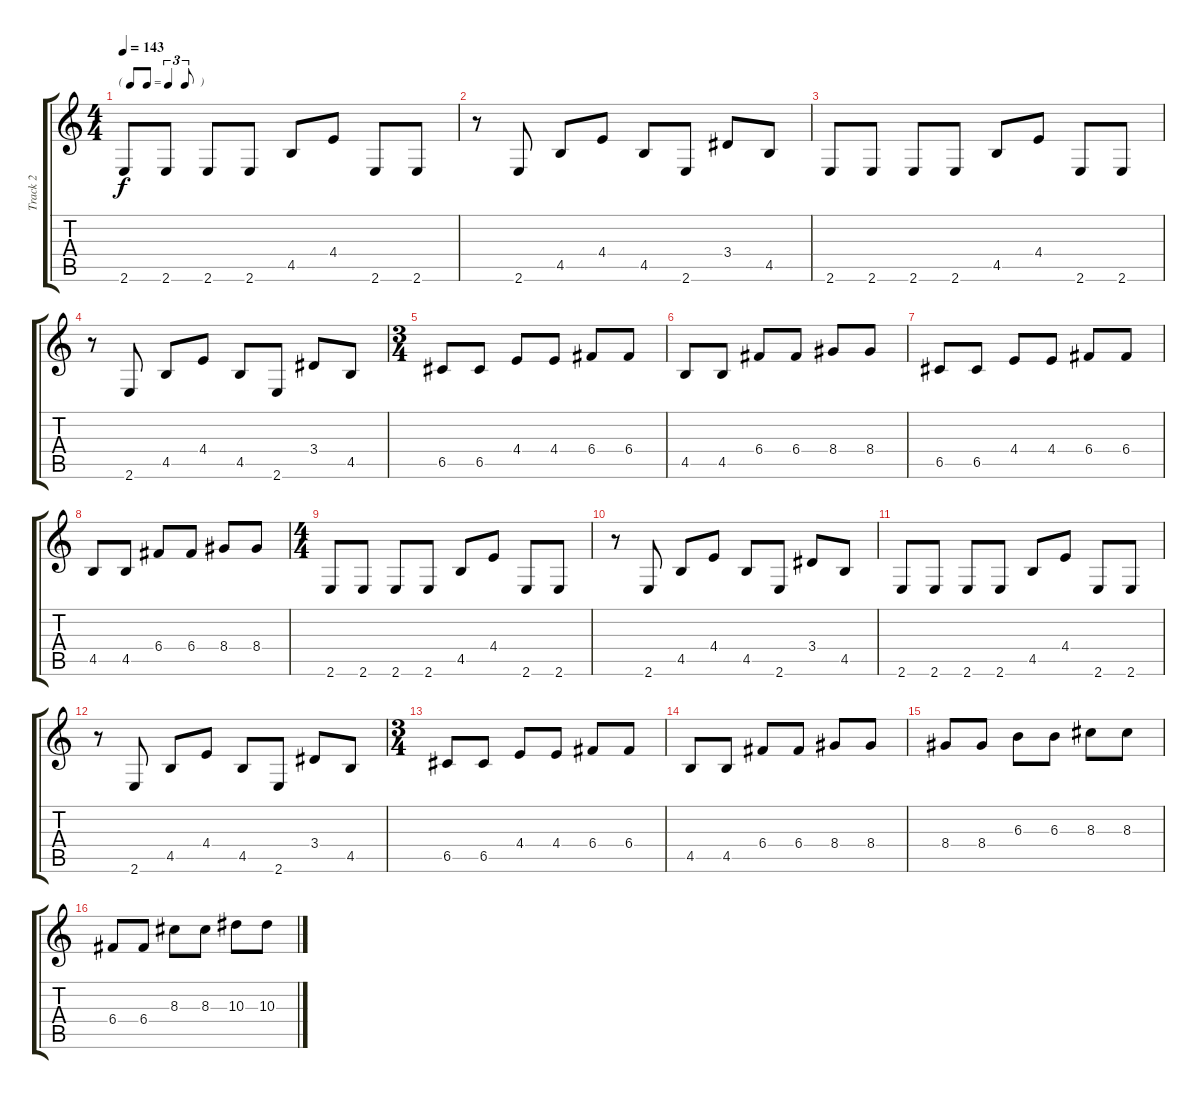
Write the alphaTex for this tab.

\track ("Track 2" "Track 2") {instrument distortionguitar}
\staff {score tabs}
\tuning (D4 A3 F3 C3 G2 D2) {hide}
\ts (4 4)
\tf triplet8th
\tempo 143
\clef g2
\ks c
2.6.8{dy f instrument distortionguitar} 2.6.8 2.6.8 2.6.8 4.5.8 4.4.8 2.6.8 2.6.8 |
r.8 2.6.8 4.5.8 4.4.8 4.5.8 2.6.8 3.4.8 4.5.8 |
2.6.8 2.6.8 2.6.8 2.6.8 4.5.8 4.4.8 2.6.8 2.6.8 |
r.8 2.6.8 4.5.8 4.4.8 4.5.8 2.6.8 3.4.8 4.5.8 |
\ts (3 4)
6.5.8 6.5.8 4.4.8 4.4.8 6.4.8 6.4.8 |
4.5.8 4.5.8 6.4.8 6.4.8 8.4.8 8.4.8 |
6.5.8 6.5.8 4.4.8 4.4.8 6.4.8 6.4.8 |
4.5.8 4.5.8 6.4.8 6.4.8 8.4.8 8.4.8 |
\ts (4 4)
2.6.8 2.6.8 2.6.8 2.6.8 4.5.8 4.4.8 2.6.8 2.6.8 |
r.8 2.6.8 4.5.8 4.4.8 4.5.8 2.6.8 3.4.8 4.5.8 |
2.6.8 2.6.8 2.6.8 2.6.8 4.5.8 4.4.8 2.6.8 2.6.8 |
r.8 2.6.8 4.5.8 4.4.8 4.5.8 2.6.8 3.4.8 4.5.8 |
\ts (3 4)
6.5.8 6.5.8 4.4.8 4.4.8 6.4.8 6.4.8 |
4.5.8 4.5.8 6.4.8 6.4.8 8.4.8 8.4.8 |
8.4.8 8.4.8 6.3.8 6.3.8 8.3.8 8.3.8 |
6.4.8 6.4.8 8.3.8 8.3.8 10.3.8 10.3.8
